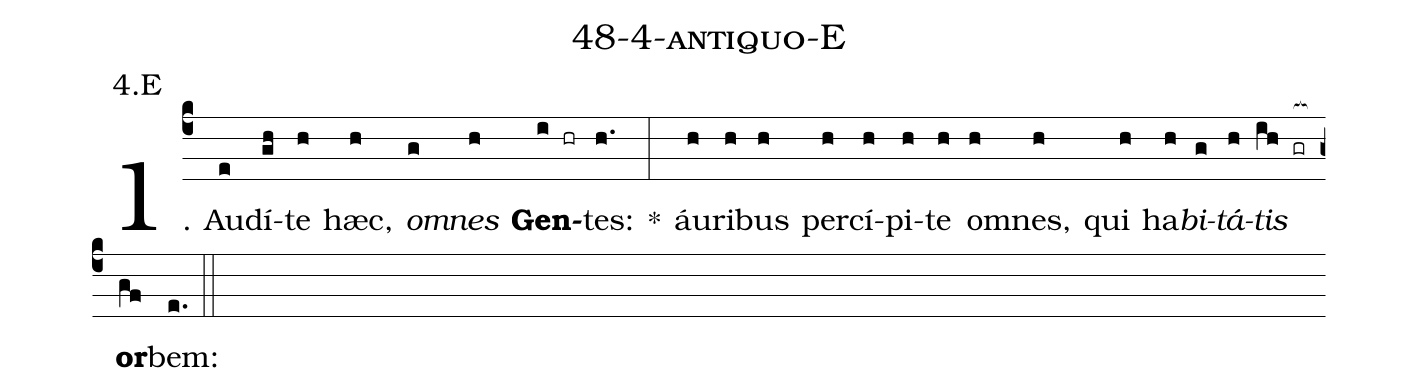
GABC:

name: 48-4-antiquo-E;
annotation: 4.E;
%%
(c4)1. Au(e)dí(gh)te(h) hæc,(h) <i>om</i>(g)<i>nes</i>(h) <b>Gen</b>(i hr)tes:(h.) *(:) áu(h)ri(h)bus(h) per(h)cí(h)pi(h)te(h) om(h)nes,(h) qui(h) ha(h)<i>bi</i>(g)<i>tá</i>(h)<i>tis</i>(ih gr[ocb:1{]) <b>or</b>(gf[ocb:0}])bem:(e.) (::)
